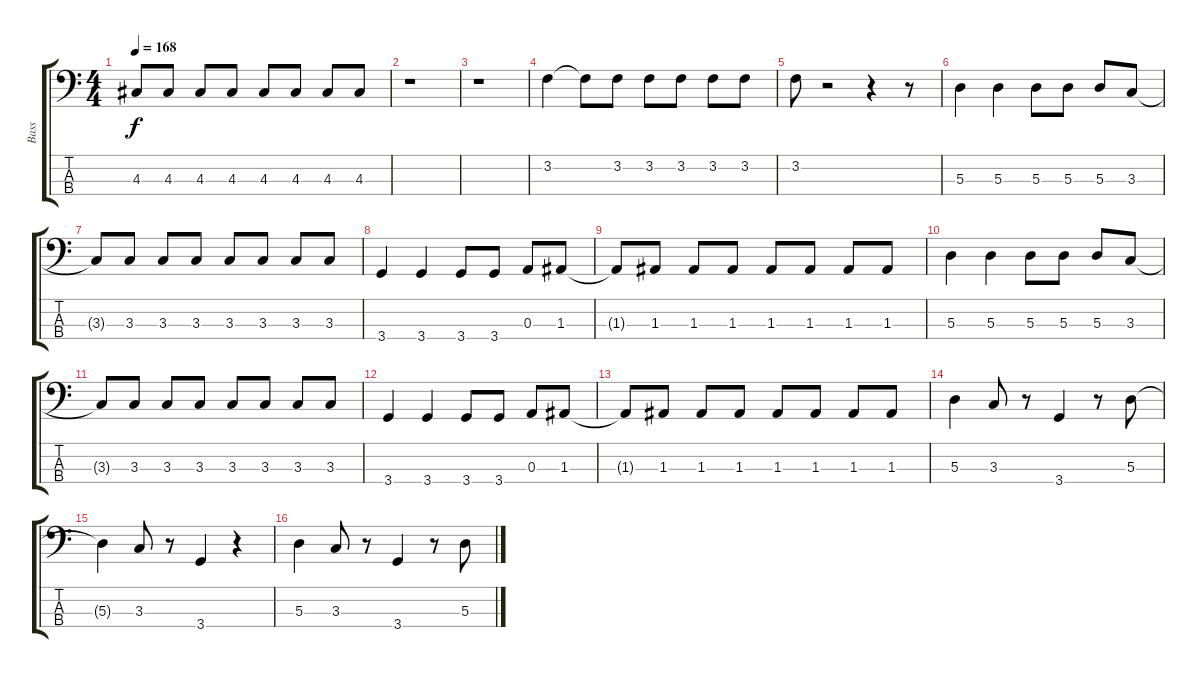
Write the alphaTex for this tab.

\track ("Bass" "Bass") {instrument electricbasspick}
\staff {score tabs}
\tuning (G2 D2 A1 E1) {hide}
\ts (4 4)
\tempo 168
\clef f4
\ks c
4.3.8{dy f} 4.3.8 4.3.8 4.3.8 4.3.8 4.3.8 4.3.8 4.3.8 |
r.1 |
r.1 |
3.2.4 3.2{t}.8 3.2.8 3.2.8 3.2.8 3.2.8 3.2.8 |
3.2.8 r.2 r.4 r.8 |
5.3.4 5.3.4 5.3.8 5.3.8 5.3.8 3.3.8 |
3.3{t}.8 3.3.8 3.3.8 3.3.8 3.3.8 3.3.8 3.3.8 3.3.8 |
3.4.4 3.4.4 3.4.8 3.4.8 0.3.8 1.3.8 |
1.3{t}.8 1.3.8 1.3.8 1.3.8 1.3.8 1.3.8 1.3.8 1.3.8 |
5.3.4 5.3.4 5.3.8 5.3.8 5.3.8 3.3.8 |
3.3{t}.8 3.3.8 3.3.8 3.3.8 3.3.8 3.3.8 3.3.8 3.3.8 |
3.4.4 3.4.4 3.4.8 3.4.8 0.3.8 1.3.8 |
1.3{t}.8 1.3.8 1.3.8 1.3.8 1.3.8 1.3.8 1.3.8 1.3.8 |
5.3.4 3.3.8 r.8 3.4.4 r.8 5.3.8 |
5.3{t}.4 3.3.8 r.8 3.4.4 r.4 |
5.3.4 3.3.8 r.8 3.4.4 r.8 5.3.8
